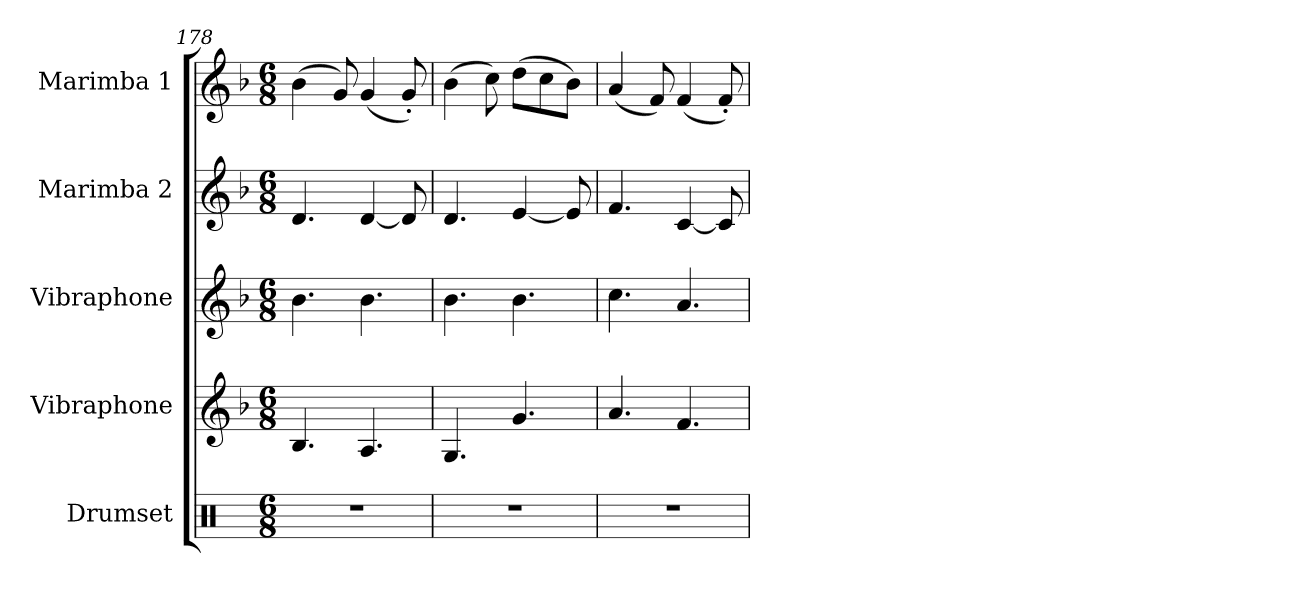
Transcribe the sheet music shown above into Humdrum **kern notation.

**kern	**kern	**kern	**kern	**kern
*part5	*part4	*part3	*part2	*part1
*staff5	*staff4	*staff3	*staff2	*staff1
*I"Drumset	*I"Vibraphone	*I"Vibraphone	*I"Marimba 2	*I"Marimba 1
*I'Drs.	*I'Vib.	*I'Vib.	*I'Mrm. 2	*I'Mrm. 1
!!LO:LB:g=z
*clefX	*clefG2	*clefG2	*clefG2	*clefG2
*k[]	*k[b-]	*k[b-]	*k[b-]	*k[b-]
*M6/8	*M6/8	*M6/8	*M6/8	*M6/8
=178	=178	=178	=178	=178
2.r	4.B-/	4.b-\	4.d/	(4b-\
.	.	.	.	8g/)
.	4.A/	4.b-\	[4d/	(4g/
.	.	.	8d/]	8g'/)
=179	=179	=179	=179	=179
2.r	4.G/	4.b-\	4.d/	(4b-\
.	.	.	.	8cc\)
.	4.g/	4.b-\	[4e/	(8dd\L
.	.	.	.	8cc\
.	.	.	8e/]	8b-\J)
=180	=180	=180	=180	=180
2.r	4.a/	4.cc\	4.f/	(4a/
.	.	.	.	8f/)
.	4.f/	4.a/	[4c/	(4f/
.	.	.	8c/]	8f'/)
=	=	=	=	=
*-	*-	*-	*-	*-
